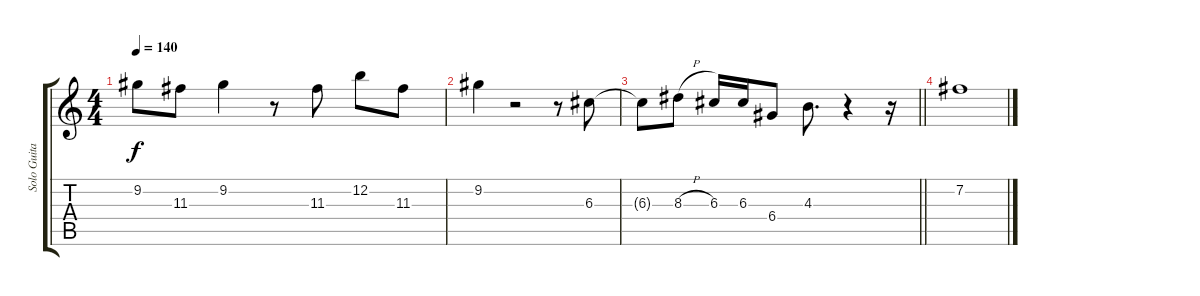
\track ("Solo Guitar" "Solo Guita") {instrument electricguitarclean}
\staff {score tabs}
\tuning (E4 B3 G3 D3 A2 E2) {hide}
\ts (4 4)
\tempo 140
\clef g2
\ks c
9.2{t}.8{dy f} 11.3.8 9.2.4 r.8 11.3.8 12.2.8 11.3.8 |
9.2.4 r.2 r.8 6.3.8 |
\barLineRight lightlight
6.3{t}.8 8.3{h}.8 6.3.16 6.3.16 6.4.8 4.3.8{d} r.4 r.16 |
7.2.1
